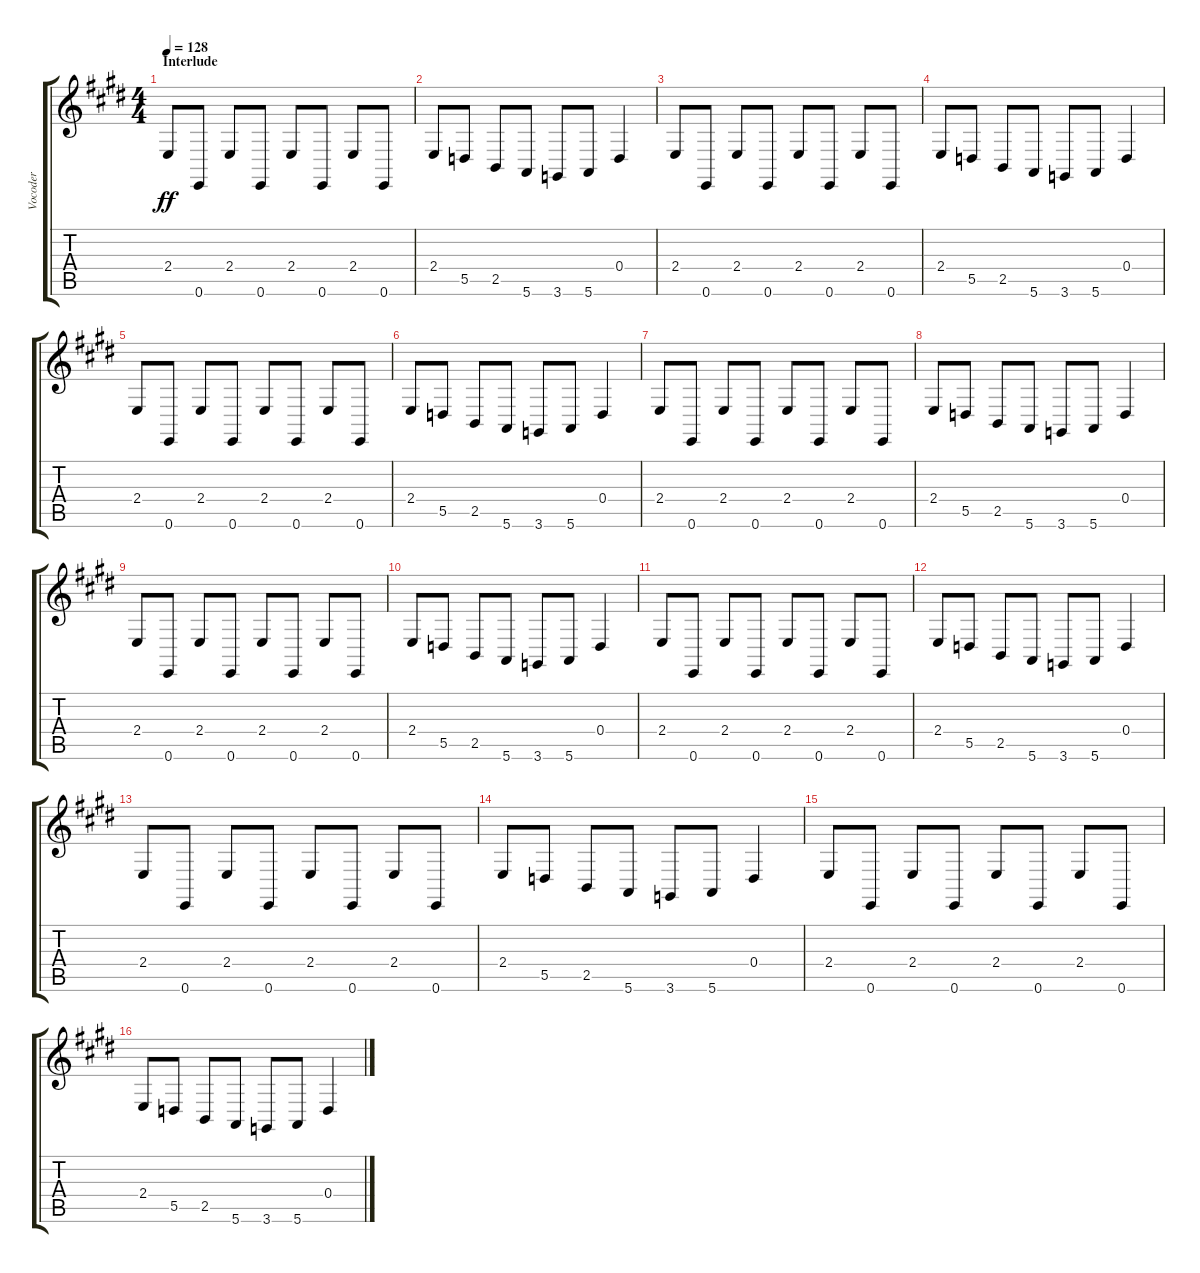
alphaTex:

\track ("Vocoder" "Vocoder") {instrument mutedtrumpet}
\staff {score tabs}
\tuning (E4 B3 G3 D3 A2 E2) {hide}
\ts (4 4)
\section ("" "Interlude")
\tempo 128
\clef g2
\ks e
2.4.8{dy ff} 0.6.8 2.4.8 0.6.8 2.4.8 0.6.8 2.4.8 0.6.8 |
\ks c#minor
2.4.8 5.5.8 2.5.8 5.6.8 3.6.8 5.6.8 0.4.4 |
2.4.8 0.6.8 2.4.8 0.6.8 2.4.8 0.6.8 2.4.8 0.6.8 |
2.4.8 5.5.8 2.5.8 5.6.8 3.6.8 5.6.8 0.4.4 |
\ks e
2.4.8 0.6.8 2.4.8 0.6.8 2.4.8 0.6.8 2.4.8 0.6.8 |
\ks c#minor
2.4.8 5.5.8 2.5.8 5.6.8 3.6.8 5.6.8 0.4.4 |
2.4.8 0.6.8 2.4.8 0.6.8 2.4.8 0.6.8 2.4.8 0.6.8 |
2.4.8 5.5.8 2.5.8 5.6.8 3.6.8 5.6.8 0.4.4 |
\ks e
2.4.8 0.6.8 2.4.8 0.6.8 2.4.8 0.6.8 2.4.8 0.6.8 |
\ks c#minor
2.4.8 5.5.8 2.5.8 5.6.8 3.6.8 5.6.8 0.4.4 |
2.4.8 0.6.8 2.4.8 0.6.8 2.4.8 0.6.8 2.4.8 0.6.8 |
2.4.8 5.5.8 2.5.8 5.6.8 3.6.8 5.6.8 0.4.4 |
\ks e
2.4.8 0.6.8 2.4.8 0.6.8 2.4.8 0.6.8 2.4.8 0.6.8 |
\ks c#minor
2.4.8 5.5.8 2.5.8 5.6.8 3.6.8 5.6.8 0.4.4 |
2.4.8 0.6.8 2.4.8 0.6.8 2.4.8 0.6.8 2.4.8 0.6.8 |
\ks e
2.4.8 5.5.8 2.5.8 5.6.8 3.6.8 5.6.8 0.4.4
